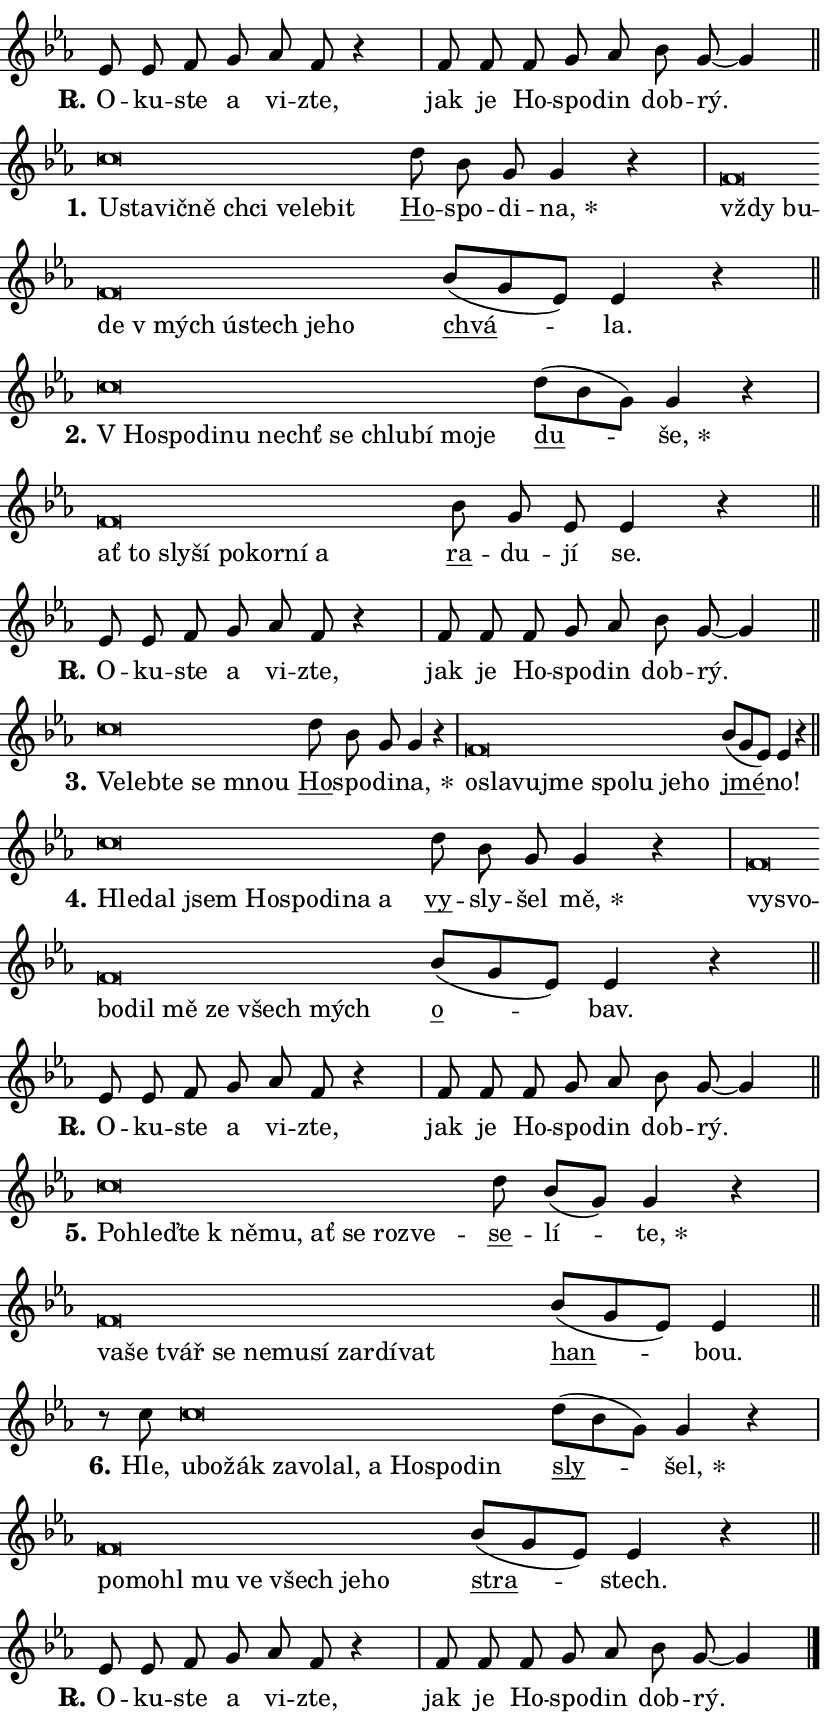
\version "2.24.0"
\header { tagline = "" }
\paper {
  indent = 0\cm
  top-margin = 0\cm
  right-margin = 0.13\cm % to fit lyric hyphens
  bottom-margin = 0\cm
  left-margin = 0\cm
  paper-width = 14\cm
  page-breaking = #ly:one-page-breaking
  system-system-spacing.basic-distance = #11
  score-system-spacing.basic-distance = #11
  ragged-last = ##f
}


%% Author: Thomas Morley
%% https://lists.gnu.org/archive/html/lilypond-user/2020-05/msg00002.html
#(define (line-position grob)
"Returns position of @var[grob} in current system:
   @code{'start}, if at first time-step
   @code{'end}, if at last time-step
   @code{'middle} otherwise
"
  (let* ((col (ly:item-get-column grob))
         (ln (ly:grob-object col 'left-neighbor))
         (rn (ly:grob-object col 'right-neighbor))
         (col-to-check-left (if (ly:grob? ln) ln col))
         (col-to-check-right (if (ly:grob? rn) rn col))
         (break-dir-left
           (and
             (ly:grob-property col-to-check-left 'non-musical #f)
             (ly:item-break-dir col-to-check-left)))
         (break-dir-right
           (and
             (ly:grob-property col-to-check-right 'non-musical #f)
             (ly:item-break-dir col-to-check-right))))
        (cond ((eqv? 1 break-dir-left) 'start)
              ((eqv? -1 break-dir-right) 'end)
              (else 'middle))))

#(define (tranparent-at-line-position vctor)
  (lambda (grob)
  "Relying on @code{line-position} select the relevant enry from @var{vctor}.
Used to determine transparency,"
    (case (line-position grob)
      ((end) (not (vector-ref vctor 0)))
      ((middle) (not (vector-ref vctor 1)))
      ((start) (not (vector-ref vctor 2))))))

noteHeadBreakVisibility =
#(define-music-function (break-visibility)(vector?)
"Makes @code{NoteHead}s transparent relying on @var{break-visibility}"
#{
  \override NoteHead.transparent =
    #(tranparent-at-line-position break-visibility)
#})

#(define delete-ledgers-for-transparent-note-heads
  (lambda (grob)
    "Reads whether a @code{NoteHead} is transparent.
If so this @code{NoteHead} is removed from @code{'note-heads} from
@var{grob}, which is supposed to be @code{LedgerLineSpanner}.
As a result ledgers are not printed for this @code{NoteHead}"
    (let* ((nhds-array (ly:grob-object grob 'note-heads))
           (nhds-list
             (if (ly:grob-array? nhds-array)
                 (ly:grob-array->list nhds-array)
                 '()))
           ;; Relies on the transparent-property being done before
           ;; Staff.LedgerLineSpanner.after-line-breaking is executed.
           ;; This is fragile ...
           (to-keep
             (remove
               (lambda (nhd)
                 (ly:grob-property nhd 'transparent #f))
               nhds-list)))
      ;; TODO find a better method to iterate over grob-arrays, similiar
      ;; to filter/remove etc for lists
      ;; For now rebuilt from scratch
      (set! (ly:grob-object grob 'note-heads)  '())
      (for-each
        (lambda (nhd)
          (ly:pointer-group-interface::add-grob grob 'note-heads nhd))
        to-keep))))

squashNotes = {
  \override NoteHead.X-extent = #'(-0.2 . 0.2)
  \override NoteHead.Y-extent = #'(-0.75 . 0)
  \override NoteHead.stencil =
    #(lambda (grob)
       (let ((pos (ly:grob-property grob 'staff-position)))
         (begin
           (if (< pos -7) (display "ERROR: Lower brevis then expected\n") (display ""))
           (if (<= pos -6) ly:text-interface::print ly:note-head::print))))
}
unSquashNotes = {
  \revert NoteHead.X-extent
  \revert NoteHead.Y-extent
  \revert NoteHead.stencil
}

hideNotes = \noteHeadBreakVisibility #begin-of-line-visible
unHideNotes = \noteHeadBreakVisibility #all-visible

% work-around for resetting accidentals
% https://lilypond.org/doc/v2.23/Documentation/notation/displaying-rhythms#unmetered-music
cadenzaMeasure = {
  \cadenzaOff
  \partial 1024 s1024
  \cadenzaOn
}

#(define-markup-command (accent layout props text) (markup?)
  "Underline accented syllable"
  (interpret-markup layout props
    #{\markup \override #'(offset . 4.3) \underline { #text }#}))

responsum = \markup \concat {
  "R" \hspace #-1.05 \path #0.1 #'((moveto 0 0.07) (lineto 0.9 0.8)) \hspace #0.05 "."
}

spaceSize = #0.6828661417322834 % exact space size for TeX Gyre Schola

\layout {
  \context {
    \Staff
    \remove "Time_signature_engraver"
    \override LedgerLineSpanner.after-line-breaking = #delete-ledgers-for-transparent-note-heads
  }
  \context {
    \Lyrics {
      \override LyricSpace.minimum-distance = \spaceSize
      \override LyricText.font-name = #"TeX Gyre Schola"
      \override LyricText.font-size = 1
      \override StanzaNumber.font-name = #"TeX Gyre Schola Bold"
      \override StanzaNumber.font-size = 1
    }
  }
  \context {
    \Score 
    \override NoteHead.text =
      #(lambda (grob) 
        (let ((pos (ly:grob-property grob 'staff-position)))
          #{\markup {
            \combine
              \halign #-0.55 \raise #(if (= pos -6) 0 0.5) \override #'(thickness . 2) \draw-line #'(3.2 . 0)
              \musicglyph "noteheads.sM1"
          }#}))
  }
}

% magnetic-lyrics.ily
%
%   written by
%     Jean Abou Samra <jean@abou-samra.fr>
%     Werner Lemberg <wl@gnu.org>
%
%   adapted by
%     Jiri Hon <jiri.hon@gmail.com>
%
% Version 2022-Apr-15

% https://www.mail-archive.com/lilypond-user@gnu.org/msg149350.html

#(define (Left_hyphen_pointer_engraver context)
   "Collect syllable-hyphen-syllable occurrences in lyrics and store
them in properties.  This engraver only looks to the left.  For
example, if the lyrics input is @code{foo -- bar}, it does the
following.

@itemize @bullet
@item
Set the @code{text} property of the @code{LyricHyphen} grob between
@q{foo} and @q{bar} to @code{foo}.

@item
Set the @code{left-hyphen} property of the @code{LyricText} grob with
text @q{foo} to the @code{LyricHyphen} grob between @q{foo} and
@q{bar}.
@end itemize

Use this auxiliary engraver in combination with the
@code{lyric-@/text::@/apply-@/magnetic-@/offset!} hook."
   (let ((hyphen #f)
         (text #f))
     (make-engraver
      (acknowledgers
       ((lyric-syllable-interface engraver grob source-engraver)
        (set! text grob)))
      (end-acknowledgers
       ((lyric-hyphen-interface engraver grob source-engraver)
        ;(when (not (grob::has-interface grob 'lyric-space-interface))
          (set! hyphen grob)));)
      ((stop-translation-timestep engraver)
       (when (and text hyphen)
         (ly:grob-set-object! text 'left-hyphen hyphen))
       (set! text #f)
       (set! hyphen #f)))))

#(define (lyric-text::apply-magnetic-offset! grob)
   "If the space between two syllables is less than the value in
property @code{LyricText@/.details@/.squash-threshold}, move the right
syllable to the left so that it gets concatenated with the left
syllable.

Use this function as a hook for
@code{LyricText@/.after-@/line-@/breaking} if the
@code{Left_@/hyphen_@/pointer_@/engraver} is active."
   (let ((hyphen (ly:grob-object grob 'left-hyphen #f)))
     (when hyphen
       (let ((left-text (ly:spanner-bound hyphen LEFT)))
         (when (grob::has-interface left-text 'lyric-syllable-interface)
           (let* ((common (ly:grob-common-refpoint grob left-text X))
                  (this-x-ext (ly:grob-extent grob common X))
                  (left-x-ext
                   (begin
                     ;; Trigger magnetism for left-text.
                     (ly:grob-property left-text 'after-line-breaking)
                     (ly:grob-extent left-text common X)))
                  ;; `delta` is the gap width between two syllables.
                  (delta (- (interval-start this-x-ext)
                            (interval-end left-x-ext)))
                  (details (ly:grob-property grob 'details))
                  (threshold (assoc-get 'squash-threshold details 0.2)))
             (when (< delta threshold)
               (let* (;; We have to manipulate the input text so that
                      ;; ligatures crossing syllable boundaries are not
                      ;; disabled.  For languages based on the Latin
                      ;; script this is essentially a beautification.
                      ;; However, for non-Western scripts it can be a
                      ;; necessity.
                      (lt (ly:grob-property left-text 'text))
                      (rt (ly:grob-property grob 'text))
                      (is-space (grob::has-interface hyphen 'lyric-space-interface))
                      (space (if is-space " " ""))
                      (extra-delta (if is-space spaceSize 0))
                      ;; Append new syllable.
                      (ltrt-space (if (and (string? lt) (string? rt))
                                (string-append lt space rt)
                                (make-concat-markup (list lt space rt))))
                      ;; Right-align `ltrt` to the right side.
                      (ltrt-space-markup (grob-interpret-markup
                               grob
                               (make-translate-markup
                                (cons (interval-length this-x-ext) 0)
                                (make-right-align-markup ltrt-space)))))
                 (begin
                   ;; Don't print `left-text`.
                   (ly:grob-set-property! left-text 'stencil #f)
                   ;; Set text and stencil (which holds all collected
                   ;; syllables so far) and shift it to the left.
                   (ly:grob-set-property! grob 'text ltrt-space)
                   (ly:grob-set-property! grob 'stencil ltrt-space-markup)
                   (ly:grob-translate-axis! grob (- (- delta extra-delta)) X))))))))))


#(define (lyric-hyphen::displace-bounds-first grob)
   ;; Make very sure this callback isn't triggered too early.
   (let ((left (ly:spanner-bound grob LEFT))
         (right (ly:spanner-bound grob RIGHT)))
     (ly:grob-property left 'after-line-breaking)
     (ly:grob-property right 'after-line-breaking)
     (ly:lyric-hyphen::print grob)))

squashThreshold = #0.4

\layout {
  \context {
    \Lyrics
    \consists #Left_hyphen_pointer_engraver
    \override LyricText.after-line-breaking =
      #lyric-text::apply-magnetic-offset!
    \override LyricHyphen.stencil = #lyric-hyphen::displace-bounds-first
    \override LyricText.details.squash-threshold = \squashThreshold
    \override LyricHyphen.minimum-distance = 0
    \override LyricHyphen.minimum-length = \squashThreshold
  }
}

squashText = \override LyricText.details.squash-threshold = 9999
unSquashText = \override LyricText.details.squash-threshold = \squashThreshold

leftText = \override LyricText.self-alignment-X = #LEFT
unLeftText = \revert LyricText.self-alignment-X

starOffset = #(lambda (grob) 
                (let ((x_offset (ly:self-alignment-interface::aligned-on-x-parent grob)))
                  (if (= x_offset 0) 0 (+ x_offset 1.2))))

star = #(define-music-function (syllable)(string?)
"Append star separator at the end of a syllable"
#{
  \once \override LyricText.X-offset = #starOffset
  \lyricmode { \markup {
    #syllable
    \override #'((font-name . "TeX Gyre Schola Bold")) \hspace #0.2 \lower #0.65 \larger "*"
  } }
#})

starAccent = #(define-music-function (syllable)(string?)
"Append star separator at the end of a syllable and make accent"
#{
  \once \override LyricText.X-offset = #starOffset
  \lyricmode { \markup {
    \accent #syllable
    \override #'((font-name . "TeX Gyre Schola Bold")) \hspace #0.2 \lower #0.65 \larger "*"
  } }
#})

breath = #(define-music-function (syllable)(string?)
"Append breathing indicator at the end of a syllable"
#{
  \lyricmode { \markup { #syllable "+" } }
#})

optionalBreath = #(define-music-function (syllable)(string?)
"Append optional breathing indicator at the end of a syllable"
#{
  \lyricmode { \markup { #syllable "(+)" } }
#})


\score {
    <<
        \new Voice = "melody" { \cadenzaOn \key es \major \relative { es'8 es f g as f r4 \cadenzaMeasure \bar "|" f8 f \bar "" f g as \bar "" bes g~ g4 \cadenzaMeasure \bar "||" \break } }
        \new Lyrics \lyricsto "melody" { \lyricmode { \set stanza = \responsum
O -- ku -- ste a vi -- zte, jak je Ho -- spo -- din dob -- rý. } }
    >>
    \layout {}
}

\score {
    <<
        \new Voice = "melody" { \cadenzaOn \key es \major \relative { \squashNotes c''\breve*1/16 \hideNotes \breve*1/16 \bar "" \breve*1/16 \bar "" \breve*1/16 \bar "" \breve*1/16 \bar "" \breve*1/16 \bar "" \breve*1/16 \breve*1/16 \bar "" \unHideNotes \unSquashNotes \bar "" d8 bes g g4 r \cadenzaMeasure \bar "|" \squashNotes f\breve*1/16 \hideNotes \breve*1/16 \bar "" \breve*1/16 \bar "" \breve*1/16 \bar "" \breve*1/16 \bar "" \breve*1/16 \bar "" \breve*1/16 \breve*1/16 \bar "" \unHideNotes \unSquashNotes \bar "" bes8[( g es)] es4 r \cadenzaMeasure \bar "||" \break } }
        \new Lyrics \lyricsto "melody" { \lyricmode { \set stanza = "1."
\leftText U -- \squashText sta -- vič -- ně chci ve -- le -- bit \unLeftText \unSquashText \markup \accent Ho -- spo -- di -- \star na, \leftText vždy \squashText bu -- de "v mých" ú -- stech je -- ho \unLeftText \unSquashText \markup \accent chvá -- la. } }
    >>
    \layout {}
}

\score {
    <<
        \new Voice = "melody" { \cadenzaOn \key es \major \relative { \squashNotes c''\breve*1/16 \hideNotes \breve*1/16 \bar "" \breve*1/16 \bar "" \breve*1/16 \bar "" \breve*1/16 \bar "" \breve*1/16 \bar "" \breve*1/16 \bar "" \breve*1/16 \bar "" \breve*1/16 \breve*1/16 \bar "" \unHideNotes \unSquashNotes \bar "" d8[( bes g)] g4 r \cadenzaMeasure \bar "|" \squashNotes f\breve*1/16 \hideNotes \breve*1/16 \bar "" \breve*1/16 \bar "" \breve*1/16 \bar "" \breve*1/16 \bar "" \breve*1/16 \bar "" \breve*1/16 \breve*1/16 \bar "" \unHideNotes \unSquashNotes \bar "" bes8 g es es4 r \cadenzaMeasure \bar "||" \break } }
        \new Lyrics \lyricsto "melody" { \lyricmode { \set stanza = "2."
\leftText "V Ho" -- \squashText spo -- di -- nu nechť se chlu -- bí mo -- je \unLeftText \unSquashText \markup \accent du -- \star še, \leftText ať \squashText to sly -- ší po -- kor -- ní a \unLeftText \unSquashText \markup \accent ra -- du -- jí se. } }
    >>
    \layout {}
}

\score {
    <<
        \new Voice = "melody" { \cadenzaOn \key es \major \relative { es'8 es f g as f r4 \cadenzaMeasure \bar "|" f8 f \bar "" f g as \bar "" bes g~ g4 \cadenzaMeasure \bar "||" \break } }
        \new Lyrics \lyricsto "melody" { \lyricmode { \set stanza = \responsum
O -- ku -- ste a vi -- zte, jak je Ho -- spo -- din dob -- rý. } }
    >>
    \layout {}
}

\score {
    <<
        \new Voice = "melody" { \cadenzaOn \key es \major \relative { \squashNotes c''\breve*1/16 \hideNotes \breve*1/16 \bar "" \breve*1/16 \bar "" \breve*1/16 \breve*1/16 \bar "" \unHideNotes \unSquashNotes \bar "" d8 bes g g4 r \cadenzaMeasure \bar "|" \squashNotes f\breve*1/16 \hideNotes \breve*1/16 \bar "" \breve*1/16 \bar "" \breve*1/16 \bar "" \breve*1/16 \bar "" \breve*1/16 \bar "" \breve*1/16 \breve*1/16 \bar "" \unHideNotes \unSquashNotes \bar "" bes8[( g es)] es4 r \cadenzaMeasure \bar "||" \break } }
        \new Lyrics \lyricsto "melody" { \lyricmode { \set stanza = "3."
\leftText Ve -- \squashText leb -- te se mnou \unLeftText \unSquashText \markup \accent Ho -- spo -- di -- \star na, \leftText o -- \squashText sla -- vu -- jme spo -- lu je -- ho \unLeftText \unSquashText \markup \accent jmé -- no! } }
    >>
    \layout {}
}

\score {
    <<
        \new Voice = "melody" { \cadenzaOn \key es \major \relative { \squashNotes c''\breve*1/16 \hideNotes \breve*1/16 \bar "" \breve*1/16 \bar "" \breve*1/16 \bar "" \breve*1/16 \bar "" \breve*1/16 \bar "" \breve*1/16 \breve*1/16 \bar "" \unHideNotes \unSquashNotes \bar "" d8 bes g g4 r \cadenzaMeasure \bar "|" \squashNotes f\breve*1/16 \hideNotes \breve*1/16 \bar "" \breve*1/16 \bar "" \breve*1/16 \bar "" \breve*1/16 \bar "" \breve*1/16 \bar "" \breve*1/16 \breve*1/16 \bar "" \unHideNotes \unSquashNotes \bar "" bes8[( g es)] es4 r \cadenzaMeasure \bar "||" \break } }
        \new Lyrics \lyricsto "melody" { \lyricmode { \set stanza = "4."
\leftText Hle -- \squashText dal jsem Ho -- spo -- di -- na a \unLeftText \unSquashText \markup \accent vy -- sly -- šel \star mě, \leftText vy -- \squashText svo -- bo -- dil mě ze všech mých \unLeftText \unSquashText \markup \accent o -- bav. } }
    >>
    \layout {}
}

\score {
    <<
        \new Voice = "melody" { \cadenzaOn \key es \major \relative { es'8 es f g as f r4 \cadenzaMeasure \bar "|" f8 f \bar "" f g as \bar "" bes g~ g4 \cadenzaMeasure \bar "||" \break } }
        \new Lyrics \lyricsto "melody" { \lyricmode { \set stanza = \responsum
O -- ku -- ste a vi -- zte, jak je Ho -- spo -- din dob -- rý. } }
    >>
    \layout {}
}

\score {
    <<
        \new Voice = "melody" { \cadenzaOn \key es \major \relative { \squashNotes c''\breve*1/16 \hideNotes \breve*1/16 \bar "" \breve*1/16 \bar "" \breve*1/16 \bar "" \breve*1/16 \bar "" \breve*1/16 \bar "" \breve*1/16 \bar "" \breve*1/16 \breve*1/16 \bar "" \unHideNotes \unSquashNotes \bar "" d8 bes[( g)] g4 r \cadenzaMeasure \bar "|" \squashNotes f\breve*1/16 \hideNotes \breve*1/16 \bar "" \breve*1/16 \bar "" \breve*1/16 \bar "" \breve*1/16 \bar "" \breve*1/16 \bar "" \breve*1/16 \bar "" \breve*1/16 \bar "" \breve*1/16 \breve*1/16 \bar "" \unHideNotes \unSquashNotes \bar "" bes8[( g es)] es4 \cadenzaMeasure \bar "||" \break } }
        \new Lyrics \lyricsto "melody" { \lyricmode { \set stanza = "5."
\leftText Po -- \squashText hleď -- te "k ně" -- mu, ať se roz -- ve -- \unLeftText \unSquashText \markup \accent se -- lí -- \star te, \leftText va -- \squashText še tvář se ne -- mu -- sí za -- rdí -- vat \unLeftText \unSquashText \markup \accent han -- bou. } }
    >>
    \layout {}
}

\score {
    <<
        \new Voice = "melody" { \cadenzaOn \key es \major \relative { r8 c'' \squashNotes c\breve*1/16 \hideNotes \breve*1/16 \bar "" \breve*1/16 \bar "" \breve*1/16 \bar "" \breve*1/16 \bar "" \breve*1/16 \bar "" \breve*1/16 \bar "" \breve*1/16 \bar "" \breve*1/16 \breve*1/16 \bar "" \unHideNotes \unSquashNotes \bar "" d8[( bes g)] g4 r \cadenzaMeasure \bar "|" \squashNotes f\breve*1/16 \hideNotes \breve*1/16 \bar "" \breve*1/16 \bar "" \breve*1/16 \bar "" \breve*1/16 \bar "" \breve*1/16 \bar "" \breve*1/16 \breve*1/16 \bar "" \unHideNotes \unSquashNotes \bar "" bes8[( g es)] es4 r \cadenzaMeasure \bar "||" \break } }
        \new Lyrics \lyricsto "melody" { \lyricmode { \set stanza = "6."
Hle, \leftText u -- \squashText bo -- žák za -- vo -- lal, a Ho -- spo -- din \unLeftText \unSquashText \markup \accent sly -- \star šel, \leftText po -- \squashText mo -- hl mu ve všech je -- ho \unLeftText \unSquashText \markup \accent stra -- stech. } }
    >>
    \layout {}
}

\score {
    <<
        \new Voice = "melody" { \cadenzaOn \key es \major \relative { es'8 es f g as f r4 \cadenzaMeasure \bar "|" f8 f \bar "" f g as \bar "" bes g~ g4 \cadenzaMeasure \bar "||" \break } \bar "|." }
        \new Lyrics \lyricsto "melody" { \lyricmode { \set stanza = \responsum
O -- ku -- ste a vi -- zte, jak je Ho -- spo -- din dob -- rý. } }
    >>
    \layout {}
}
